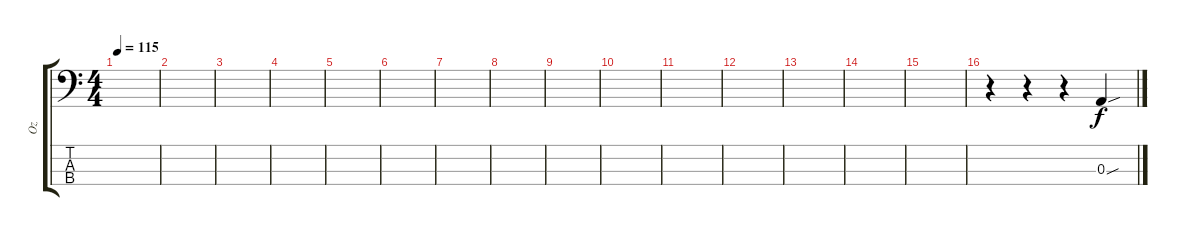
\track ("Oz" "Oz") {instrument electricbasspick}
\staff {score tabs}
\tuning (G2 D2 A1 E1) {hide}
\ts (4 4)
\tempo 115
\clef f4
\ks c
|
|
|
|
|
|
|
|
|
|
|
|
|
|
|
r.4 r.4 r.4 0.3{sou}.4
